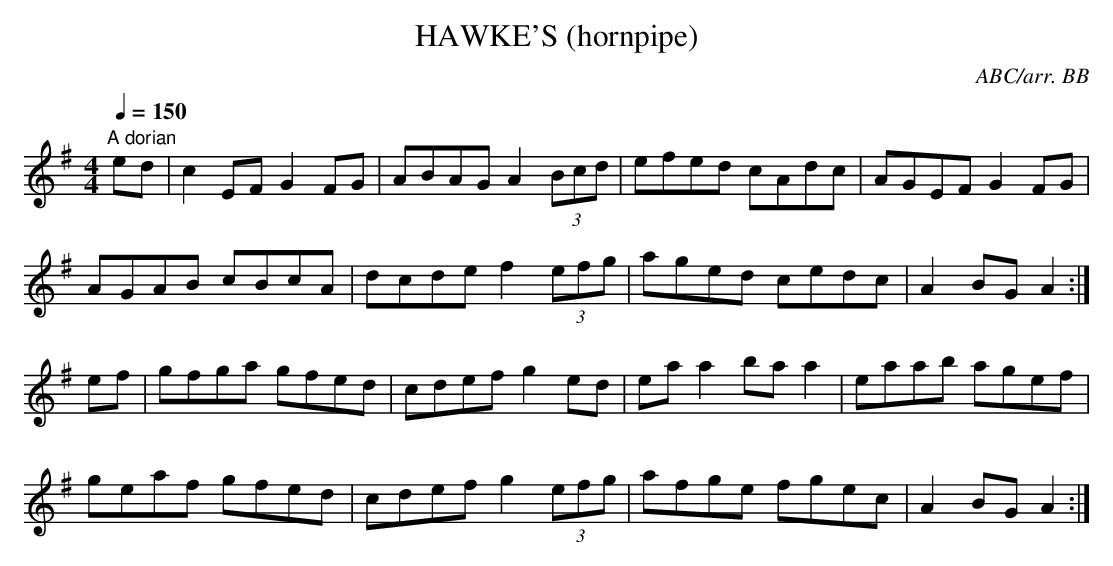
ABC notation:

X:1
T:HAWKE'S (hornpipe)
C:ABC/arr. BB
Q:1/4=150
L:1/8
M:4/4
K:G
"A dorian"
ed|c2 EF G2FG|ABAG A2 (3Bcd|efed cAdc|AGEF G2FG|
AGAB cBcA|dcde f2 (3efg|aged cedc|A2BG A2:|
ef|gfga gfed|cdef g2 ed|ea a2 ba a2|eaab agef|
geaf gfed|cdef g2 (3efg|afge fgec|A2BG A2:|
